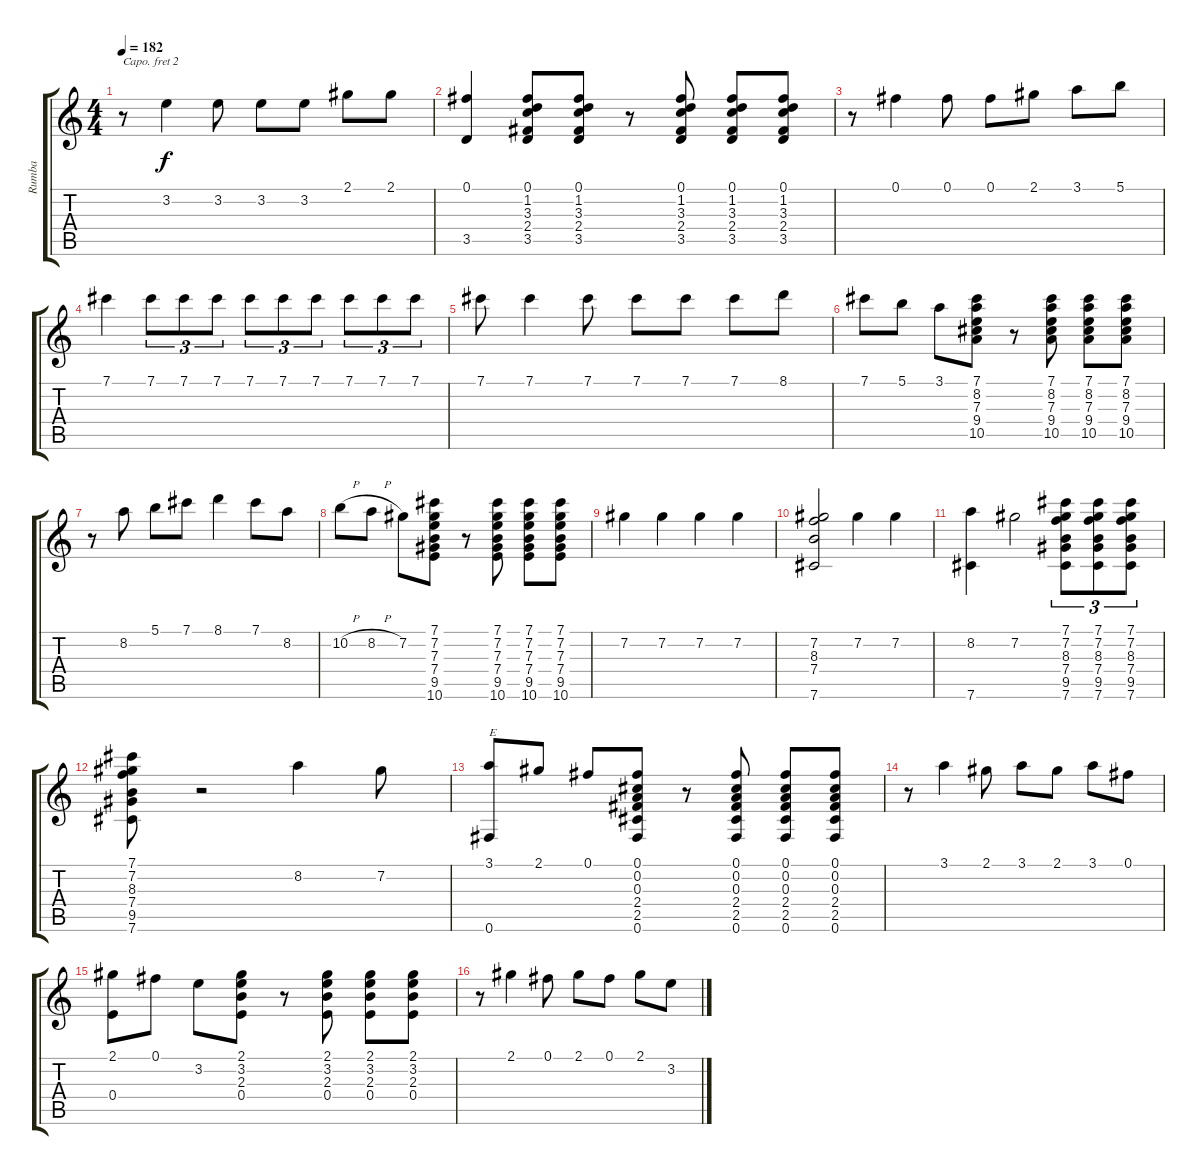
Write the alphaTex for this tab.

\track ("Rumba" "Rumba") {instrument acousticguitarnylon}
\staff {score tabs}
\capo 2
\tuning (E4 B3 G3 D3 A2 E2) {hide}
\ts (4 4)
\tempo 182
\clef g2
\ks c
r.8{dy f} 3.2.4 3.2.8 3.2.8 3.2.8 2.1.8 2.1.8 |
(0.1 3.5).4 (0.1 1.2 3.3 2.4 3.5).8 (0.1 1.2 3.3 2.4 3.5).8 r.8 (0.1 1.2 3.3 2.4 3.5).8 (0.1 1.2 3.3 2.4 3.5).8 (0.1 1.2 3.3 2.4 3.5).8 |
r.8 0.1.4 0.1.8 0.1.8 2.1.8 3.1.8 5.1.8 |
7.1.4 7.1.8{tu (3 2)} 7.1.8{tu (3 2)} 7.1.8{tu (3 2)} 7.1.8{tu (3 2)} 7.1.8{tu (3 2)} 7.1.8{tu (3 2)} 7.1.8{tu (3 2)} 7.1.8{tu (3 2)} 7.1.8{tu (3 2)} |
7.1.8 7.1.4 7.1.8 7.1.8 7.1.8 7.1.8 8.1.8 |
7.1.8 5.1.8 3.1.8 (7.1 8.2 7.3 9.4 10.5).8 r.8 (7.1 8.2 7.3 9.4 10.5).8 (7.1 8.2 7.3 9.4 10.5).8 (7.1 8.2 7.3 9.4 10.5).8 |
r.8 8.2.8 5.1.8 7.1.8 8.1.4 7.1.8 8.2.8 |
10.2{h}.8 8.2{h}.8 7.2.8 (7.1 7.2 7.3 7.4 9.5 10.6).8 r.8 (7.1 7.2 7.3 7.4 9.5 10.6).8 (7.1 7.2 7.3 7.4 9.5 10.6).8 (7.1 7.2 7.3 7.4 9.5 10.6).8 |
7.2.4 7.2.4 7.2.4 7.2.4 |
(7.2 8.3 7.4 7.6).2 7.2.4 7.2.4 |
(8.2 7.6).4 7.2.2 (7.1 7.2 8.3 7.4 9.5 7.6).8{tu (3 2)} (7.1 7.2 8.3 7.4 9.5 7.6).8{tu (3 2)} (7.1 7.2 8.3 7.4 9.5 7.6).8{tu (3 2)} |
(7.1 7.2 8.3 7.4 9.5 7.6).8 r.2 8.2.4 7.2.8 |
(3.1 0.6).8{txt "E"} 2.1.8 0.1.8 (0.1 0.2 0.3 2.4 2.5 0.6).8 r.8 (0.1 0.2 0.3 2.4 2.5 0.6).8 (0.1 0.2 0.3 2.4 2.5 0.6).8 (0.1 0.2 0.3 2.4 2.5 0.6).8 |
r.8 3.1.4 2.1.8 3.1.8 2.1.8 3.1.8 0.1.8 |
(2.1 0.4).8 0.1.8 3.2.8 (2.1 3.2 2.3 0.4).8 r.8 (2.1 3.2 2.3 0.4).8 (2.1 3.2 2.3 0.4).8 (2.1 3.2 2.3 0.4).8 |
r.8 2.1.4 0.1.8 2.1.8 0.1.8 2.1.8 3.2.8
